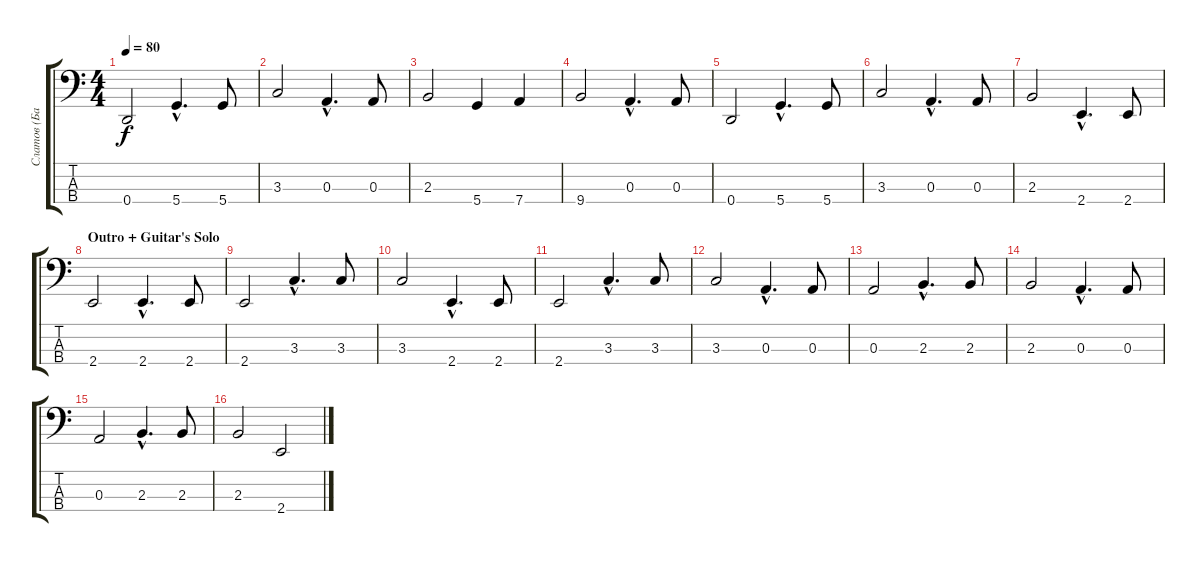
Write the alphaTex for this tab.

\track ("Слатов (Бас)" "Слатов (Ба") {instrument electricbassfinger}
\staff {score tabs}
\tuning (G2 D2 A1 D1) {hide}
\ts (4 4)
\tempo 80
\clef f4
\ks c
0.4.2{dy f} 5.4{hac}.4{d} 5.4.8 |
3.3.2 0.3{hac}.4{d} 0.3.8 |
2.3.2 5.4.4 7.4.4 |
9.4.2 0.3{hac}.4{d} 0.3.8 |
0.4.2 5.4{hac}.4{d} 5.4.8 |
3.3.2 0.3{hac}.4{d} 0.3.8 |
2.3.2 2.4{hac}.4{d} 2.4.8 |
\section ("" "Outro + Guitar's Solo")
2.4.2 2.4{hac}.4{d} 2.4.8 |
2.4.2 3.3{hac}.4{d} 3.3.8 |
3.3.2 2.4{hac}.4{d} 2.4.8 |
2.4.2 3.3{hac}.4{d} 3.3.8 |
3.3.2 0.3{hac}.4{d} 0.3.8 |
0.3.2 2.3{hac}.4{d} 2.3.8 |
2.3.2 0.3{hac}.4{d} 0.3.8 |
0.3.2 2.3{hac}.4{d} 2.3.8 |
2.3.2 2.4.2
